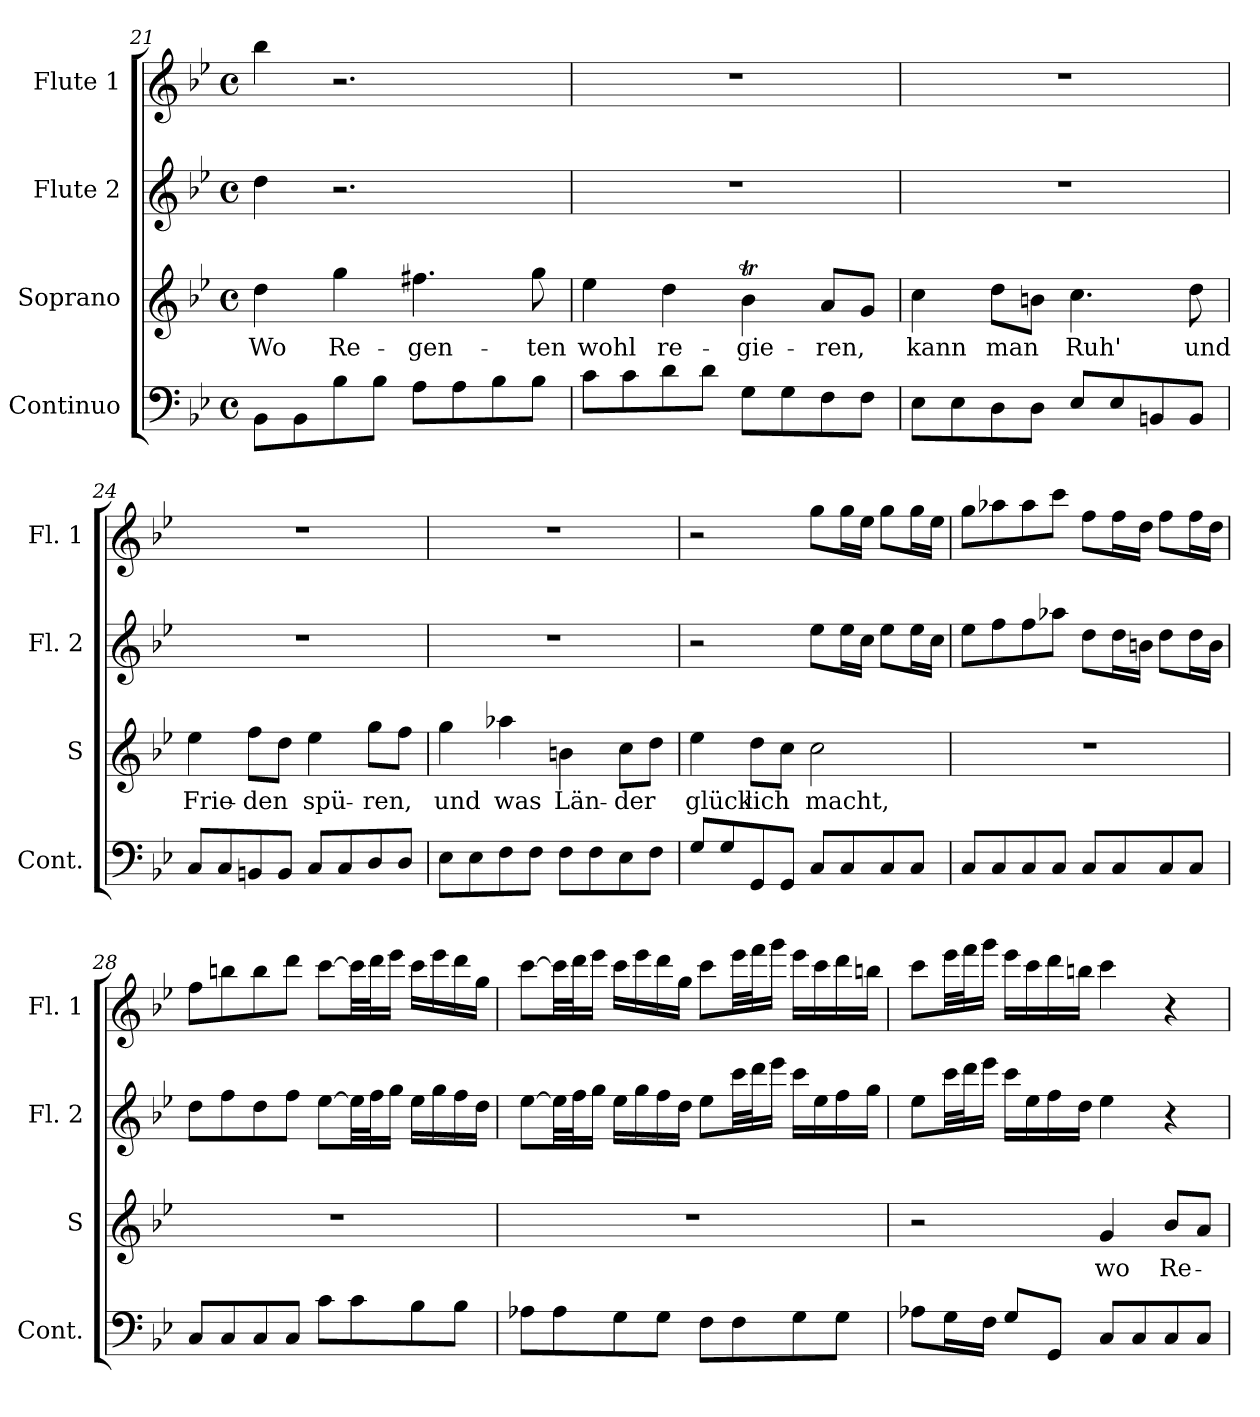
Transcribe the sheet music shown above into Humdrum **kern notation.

**kern	**kern	**text	**kern	**kern
*part4	*part3	*part3	*part2	*part1
*staff4	*staff3	*staff3	*staff2	*staff1
*I"Continuo	*I"Soprano	*	*I"Flute 2	*I"Flute 1
*I'Cont.	*I'S	*	*I'Fl. 2	*I'Fl. 1
!!LO:PB:g=z
*clefF4	*clefG2	*	*clefG2	*clefG2
*k[b-e-]	*k[b-e-]	*	*k[b-e-]	*k[b-e-]
*B-:	*B-:	*	*B-:	*B-:
*M4/4	*M4/4	*	*M4/4	*M4/4
*met(c)	*met(c)	*	*met(c)	*met(c)
=21	=21	=21	=21	=21
!	!	!LO:LY:b	!	!
8BB-\L	4dd\	Wo	4dd\	4bb-\
8BB-\	.	.	.	.
!	!	!LO:LY:b	!	!
8B-\	4gg\	Re-	2.r	2.r
8B-\J	.	.	.	.
!	!	!LO:LY:b	!	!
8A\L	4.ff#X\	-gen-	.	.
8A\	.	.	.	.
8B-\	.	.	.	.
!	!	!LO:LY:b	!	!
8B-\J	8gg\	-ten	.	.
!!LO:LB:g=z
=22	=22	=22	=22	=22
!	!	!LO:LY:b	!	!
8c\L	4ee-\	wohl	1r	1r
8c\	.	.	.	.
!	!	!LO:LY:b	!	!
8d\	4dd\	re-	.	.
8d\J	.	.	.	.
!	!	!LO:LY:b	!	!
8G\L	4b-T\	-gie-	.	.
8G\	.	.	.	.
!	!	!LO:LY:b	!	!
8F\	8a/L	-ren,	.	.
8F\J	8g/J	.	.	.
=23	=23	=23	=23	=23
!	!	!LO:LY:b	!	!
8E-\L	4cc\	kann	1r	1r
8E-\	.	.	.	.
!	!	!LO:LY:b	!	!
8D\	8dd\L	man	.	.
8D\J	8bn\J	.	.	.
!	!	!LO:LY:b	!	!
8E-/L	4.cc\	Ruh'	.	.
8E-/	.	.	.	.
8BBn/	.	.	.	.
!	!	!LO:LY:b	!	!
8BB/J	8dd\	und	.	.
=24	=24	=24	=24	=24
!	!	!LO:LY:b	!	!
8C/L	4ee-\	Frie-	1r	1r
8C/	.	.	.	.
!	!	!LO:LY:b	!	!
8BBn/	8ff\L	-den	.	.
8BB/J	8dd\J	.	.	.
!	!	!LO:LY:b	!	!
8C/L	4ee-\	spü-	.	.
8C/	.	.	.	.
!	!	!LO:LY:b	!	!
8D/	8gg\L	-ren,	.	.
8D/J	8ff\J	.	.	.
=25	=25	=25	=25	=25
!	!	!LO:LY:b	!	!
8E-\L	4gg\	und	1r	1r
8E-\	.	.	.	.
!	!	!LO:LY:b	!	!
8F\	4aa-X\	was	.	.
8F\J	.	.	.	.
!	!	!LO:LY:b	!	!
8F\L	4bn\	Län-	.	.
8F\	.	.	.	.
!	!	!LO:LY:b	!	!
8E-\	8cc\L	-der	.	.
8F\J	8dd\J	.	.	.
!!LO:LB:g=z
=26	=26	=26	=26	=26
!	!	!LO:LY:b	!	!
8G/L	4ee-\	glück	2r	2r
8G/	.	.	.	.
!	!	!LO:LY:b	!	!
8GG/	8dd\L	lich	.	.
8GG/J	8cc\J	.	.	.
!	!	!LO:LY:b	!	!
8C/L	2cc\	macht,	8ee-\L	8gg\L
8C/	.	.	16ee-\L	16gg\L
.	.	.	16cc\JJ	16ee-\JJ
8C/	.	.	8ee-\L	8gg\L
8C/J	.	.	16ee-\L	16gg\L
.	.	.	16cc\JJ	16ee-\JJ
=27	=27	=27	=27	=27
8C/L	1r	.	8ee-\L	8gg\L
8C/	.	.	8ff\	8aa-X\
8C/	.	.	8ff\	8aa-\
8C/J	.	.	8aa-X\J	8ccc\J
8C/L	.	.	8dd\L	8ff\L
8C/	.	.	16dd\L	16ff\L
.	.	.	16bn\JJ	16dd\JJ
8C/	.	.	8dd\L	8ff\L
8C/J	.	.	16dd\L	16ff\L
.	.	.	16b\JJ	16dd\JJ
=28	=28	=28	=28	=28
8C/L	1r	.	8dd\L	8ff\L
8C/	.	.	8ff\	8bbn\
8C/	.	.	8dd\	8bb\
8C/J	.	.	8ff\J	8ddd\J
8c\L	.	.	[8ee-\L	[8ccc\L
8c\	.	.	32ee-\LL]	32ccc\LL]
.	.	.	32ff\J	32ddd\J
.	.	.	16gg\JJ	16eee-\JJ
8B-\	.	.	16ee-\LL	16ccc\LL
.	.	.	16gg\	16eee-\
8B-\J	.	.	16ff\	16ddd\
.	.	.	16dd\JJ	16gg\JJ
!!LO:PB:g=z
=29	=29	=29	=29	=29
8A-X\L	1r	.	[8ee-\L	[8ccc\L
8A-\	.	.	32ee-\LL]	32ccc\LL]
.	.	.	32ff\J	32ddd\J
.	.	.	16gg\JJ	16eee-\JJ
8G\	.	.	16ee-\LL	16ccc\LL
.	.	.	16gg\	16eee-\
8G\J	.	.	16ff\	16ddd\
.	.	.	16dd\JJ	16gg\JJ
8F\L	.	.	8ee-\L	8ccc\L
8F\	.	.	32ccc\LL	32eee-\LL
.	.	.	32ddd\J	32fff\J
.	.	.	16eee-\JJ	16ggg\JJ
8G\	.	.	16ccc\LL	16eee-\LL
.	.	.	16ee-\	16ccc\
8G\J	.	.	16ff\	16ddd\
.	.	.	16gg\JJ	16bbn\JJ
=30	=30	=30	=30	=30
8A-X\L	2r	.	8ee-\L	8ccc\L
16G\L	.	.	32ccc\LL	32eee-\LL
.	.	.	32ddd\J	32fff\J
16F\JJ	.	.	16eee-\JJ	16ggg\JJ
8G/L	.	.	16ccc\LL	16eee-\LL
.	.	.	16ee-\	16ccc\
8GG/J	.	.	16ff\	16ddd\
.	.	.	16dd\JJ	16bbn\JJ
!	!	!LO:LY:b	!	!
8C/L	4g/	wo	4ee-\	4ccc\
8C/	.	.	.	.
!	!	!LO:LY:b	!	!
8C/	8b-/L	Re-	4r	4r
8C/J	8a/J	.	.	.
=	=	=	=	=
*-	*-	*-	*-	*-
